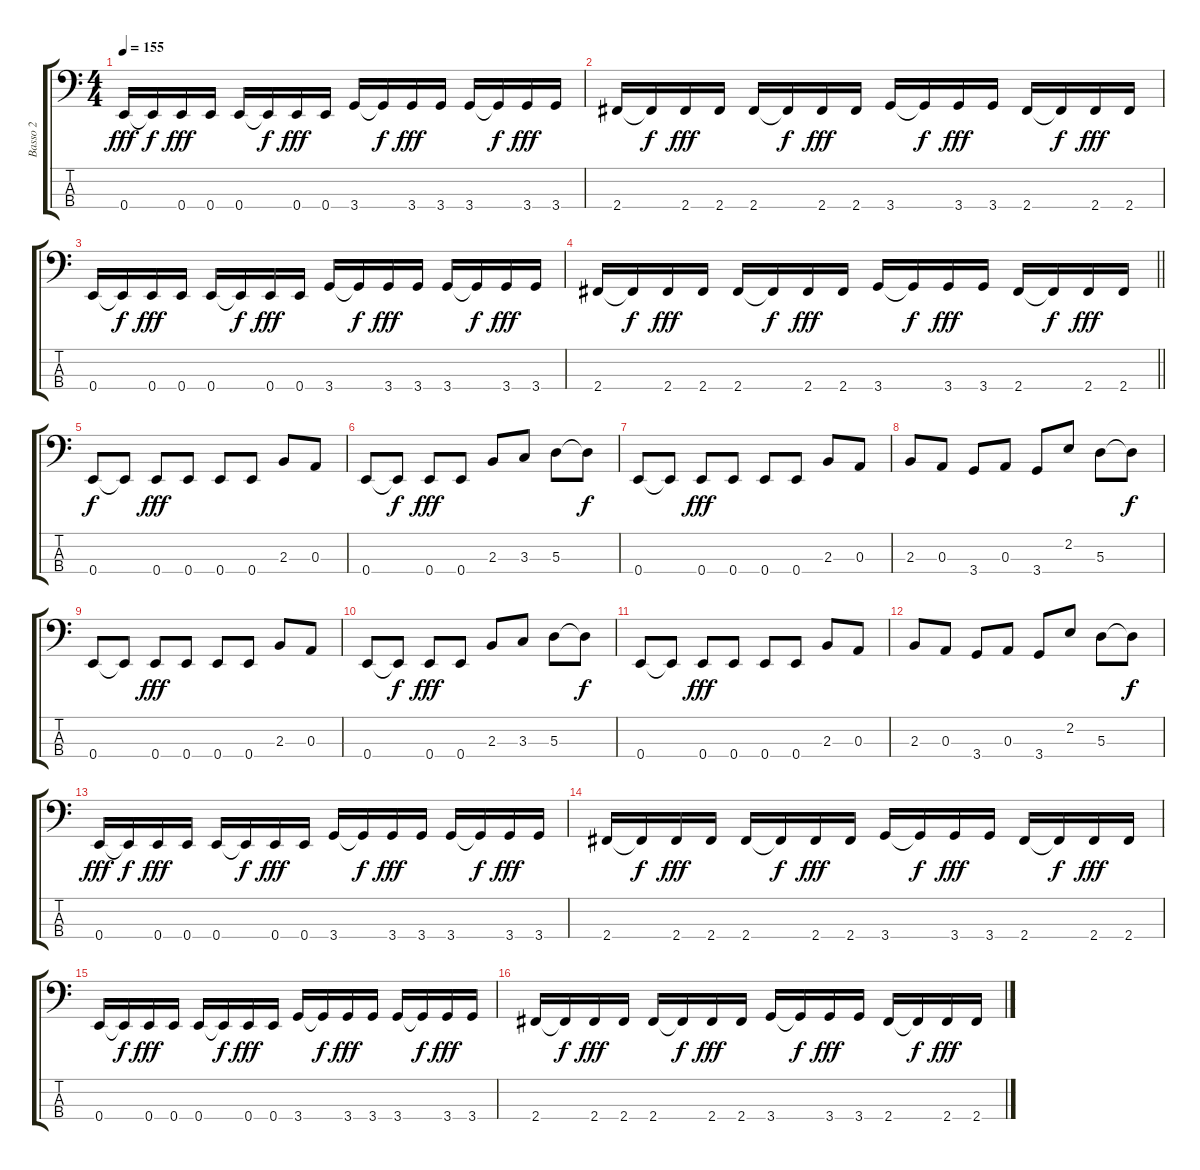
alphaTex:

\track ("Basso 2" "Basso 2") {instrument electricbasspick}
\staff {score tabs}
\tuning (G2 D2 A1 E1) {hide}
\ts (4 4)
\tempo 155
\clef f4
\ks c
0.4.16{dy fff} 0.4{t}.16{dy f} 0.4.16{dy fff} 0.4.16 0.4.16 0.4{t}.16{dy f} 0.4.16{dy fff} 0.4.16 3.4.16 3.4{t}.16{dy f} 3.4.16{dy fff} 3.4.16 3.4.16 3.4{t}.16{dy f} 3.4.16{dy fff} 3.4.16 |
2.4.16 2.4{t}.16{dy f} 2.4.16{dy fff} 2.4.16 2.4.16 2.4{t}.16{dy f} 2.4.16{dy fff} 2.4.16 3.4.16 3.4{t}.16{dy f} 3.4.16{dy fff} 3.4.16 2.4.16 2.4{t}.16{dy f} 2.4.16{dy fff} 2.4.16 |
0.4.16 0.4{t}.16{dy f} 0.4.16{dy fff} 0.4.16 0.4.16 0.4{t}.16{dy f} 0.4.16{dy fff} 0.4.16 3.4.16 3.4{t}.16{dy f} 3.4.16{dy fff} 3.4.16 3.4.16 3.4{t}.16{dy f} 3.4.16{dy fff} 3.4.16 |
\barLineRight lightlight
2.4.16 2.4{t}.16{dy f} 2.4.16{dy fff} 2.4.16 2.4.16 2.4{t}.16{dy f} 2.4.16{dy fff} 2.4.16 3.4.16 3.4{t}.16{dy f} 3.4.16{dy fff} 3.4.16 2.4.16 2.4{t}.16{dy f} 2.4.16{dy fff} 2.4.16 |
0.4.8{dy f} 0.4{t}.8 0.4.8{dy fff} 0.4.8 0.4.8 0.4.8 2.3.8 0.3.8 |
0.4.8 0.4{t}.8{dy f} 0.4.8{dy fff} 0.4.8 2.3.8 3.3.8 5.3.8 5.3{t}.8{dy f} |
0.4.8 0.4{t}.8 0.4.8{dy fff} 0.4.8 0.4.8 0.4.8 2.3.8 0.3.8 |
2.3.8 0.3.8 3.4.8 0.3.8 3.4.8 2.2.8 5.3.8 5.3{t}.8{dy f} |
0.4.8 0.4{t}.8 0.4.8{dy fff} 0.4.8 0.4.8 0.4.8 2.3.8 0.3.8 |
0.4.8 0.4{t}.8{dy f} 0.4.8{dy fff} 0.4.8 2.3.8 3.3.8 5.3.8 5.3{t}.8{dy f} |
0.4.8 0.4{t}.8 0.4.8{dy fff} 0.4.8 0.4.8 0.4.8 2.3.8 0.3.8 |
2.3.8 0.3.8 3.4.8 0.3.8 3.4.8 2.2.8 5.3.8 5.3{t}.8{dy f} |
0.4.16{dy fff} 0.4{t}.16{dy f} 0.4.16{dy fff} 0.4.16 0.4.16 0.4{t}.16{dy f} 0.4.16{dy fff} 0.4.16 3.4.16 3.4{t}.16{dy f} 3.4.16{dy fff} 3.4.16 3.4.16 3.4{t}.16{dy f} 3.4.16{dy fff} 3.4.16 |
2.4.16 2.4{t}.16{dy f} 2.4.16{dy fff} 2.4.16 2.4.16 2.4{t}.16{dy f} 2.4.16{dy fff} 2.4.16 3.4.16 3.4{t}.16{dy f} 3.4.16{dy fff} 3.4.16 2.4.16 2.4{t}.16{dy f} 2.4.16{dy fff} 2.4.16 |
0.4.16 0.4{t}.16{dy f} 0.4.16{dy fff} 0.4.16 0.4.16 0.4{t}.16{dy f} 0.4.16{dy fff} 0.4.16 3.4.16 3.4{t}.16{dy f} 3.4.16{dy fff} 3.4.16 3.4.16 3.4{t}.16{dy f} 3.4.16{dy fff} 3.4.16 |
2.4.16 2.4{t}.16{dy f} 2.4.16{dy fff} 2.4.16 2.4.16 2.4{t}.16{dy f} 2.4.16{dy fff} 2.4.16 3.4.16 3.4{t}.16{dy f} 3.4.16{dy fff} 3.4.16 2.4.16 2.4{t}.16{dy f} 2.4.16{dy fff} 2.4.16
